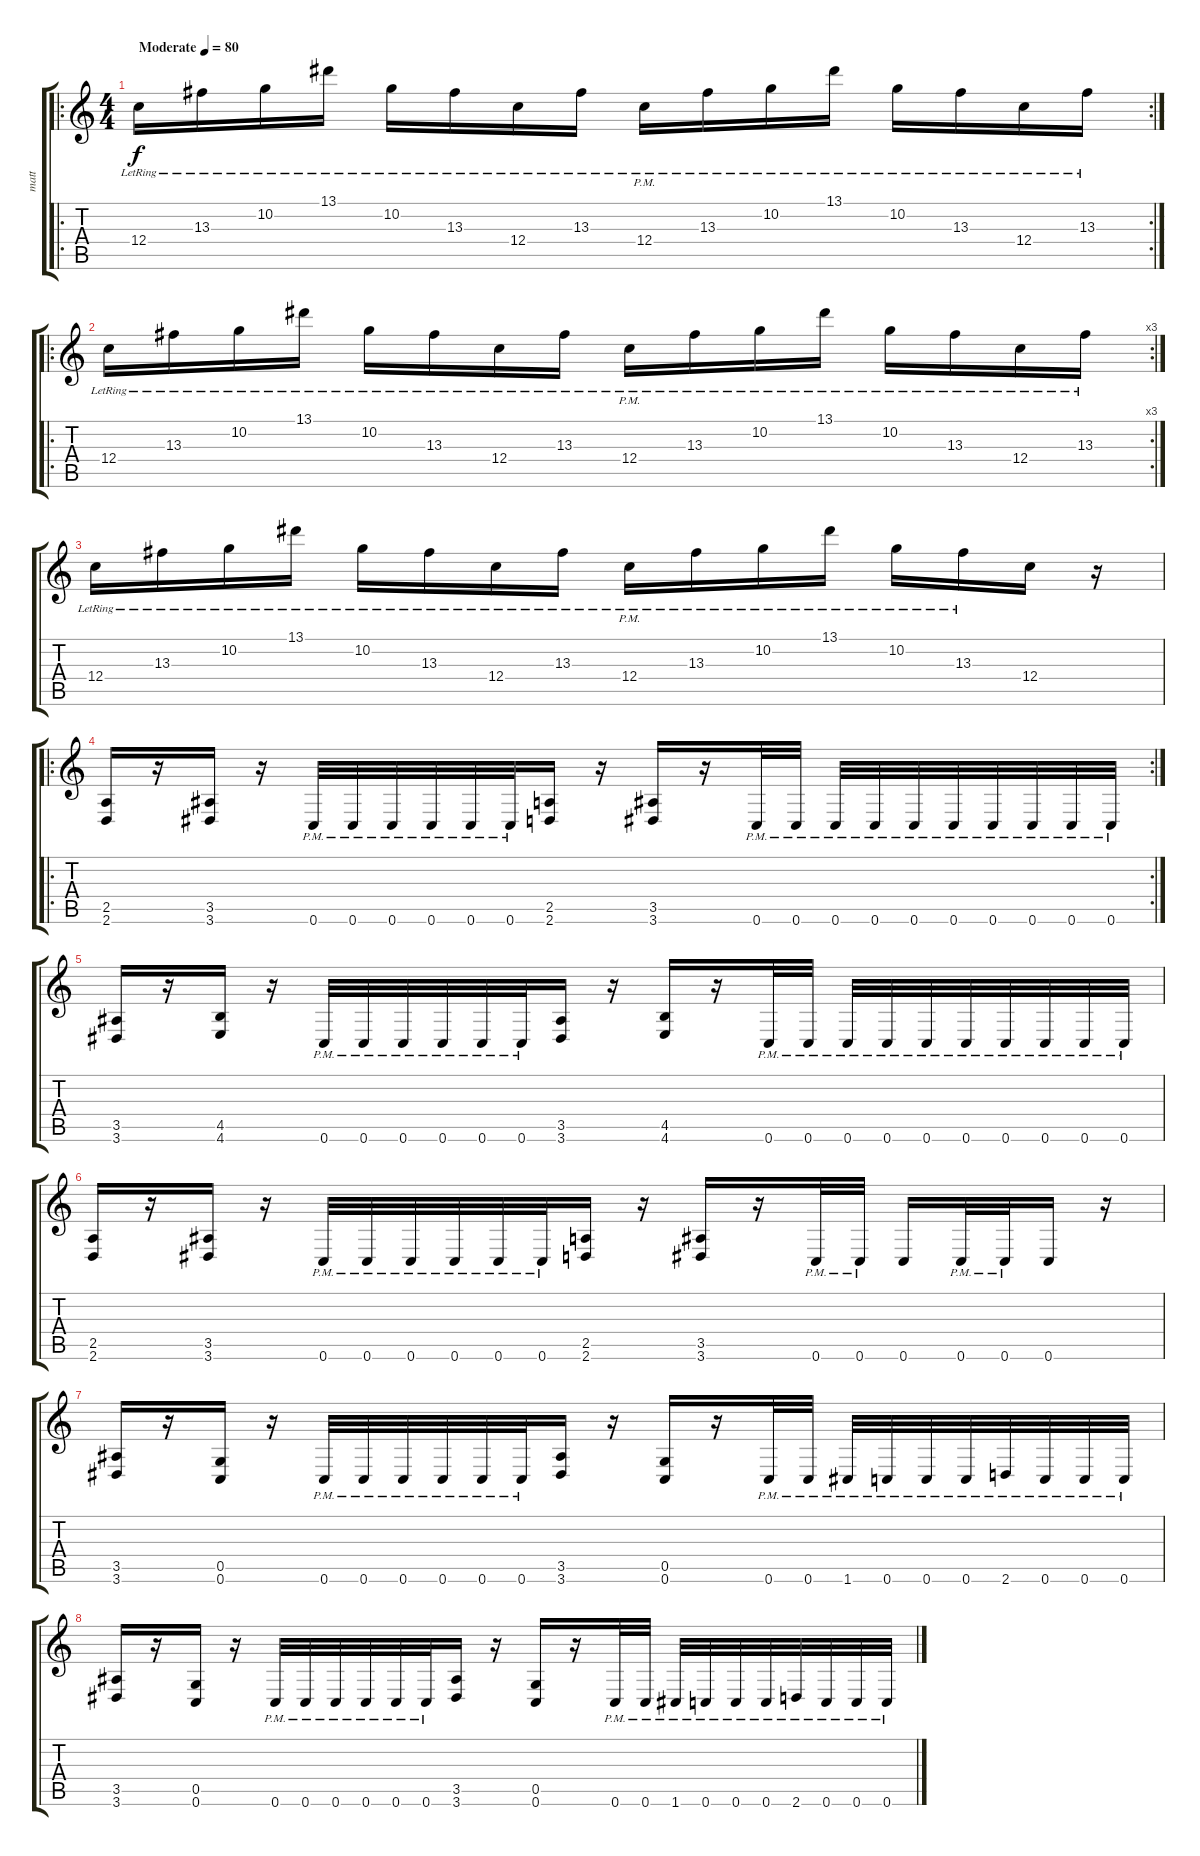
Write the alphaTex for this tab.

\track ("matt" "matt") {instrument distortionguitar}
\staff {score tabs}
\tuning (D4 A3 F3 C3 G2 C2) {hide}
\ro
\rc 2
\ts (4 4)
\tempo (80 "Moderate")
\clef g2
\ks c
12.4{lr}.16{dy f volume 10 instrument distortionguitar} 13.3{lr}.16 10.2{lr}.16 13.1{lr}.16 10.2{lr}.16 13.3{lr}.16 12.4{lr}.16 13.3{lr}.16 12.4{pm lr}.16 13.3{lr}.16 10.2{lr}.16 13.1{lr}.16 10.2{lr}.16 13.3{lr}.16 12.4{lr}.16 13.3{lr}.16 |
\ro
\rc 3
12.4{lr}.16{volume 9} 13.3{lr}.16 10.2{lr}.16 13.1{lr}.16 10.2{lr}.16 13.3{lr}.16 12.4{lr}.16 13.3{lr}.16 12.4{pm lr}.16 13.3{lr}.16 10.2{lr}.16 13.1{lr}.16 10.2{lr}.16 13.3{lr}.16 12.4{lr}.16 13.3{lr}.16 |
12.4{lr}.16 13.3{lr}.16 10.2{lr}.16 13.1{lr}.16 10.2{lr}.16 13.3{lr}.16 12.4{lr}.16 13.3{lr}.16 12.4{pm lr}.16 13.3{lr}.16 10.2{lr}.16 13.1{lr}.16 10.2{lr}.16 13.3{lr}.16 12.4.16 r.16 |
\ro
\rc 2
(2.5 2.6).16 r.16 (3.5 3.6).16 r.16 0.6{pm}.32 0.6{pm}.32 0.6{pm}.32 0.6{pm}.32 0.6{pm}.32 0.6{pm}.32 (2.5 2.6).16 r.16 (3.5 3.6).16 r.16 0.6{pm}.32 0.6{pm}.32 0.6{pm}.32 0.6{pm}.32 0.6{pm}.32 0.6{pm}.32 0.6{pm}.32 0.6{pm}.32 0.6{pm}.32 0.6{pm}.32 |
(3.5 3.6).16 r.16 (4.5 4.6).16 r.16 0.6{pm}.32 0.6{pm}.32 0.6{pm}.32 0.6{pm}.32 0.6{pm}.32 0.6{pm}.32 (3.5 3.6).16 r.16 (4.5 4.6).16 r.16 0.6{pm}.32 0.6{pm}.32 0.6{pm}.32 0.6{pm}.32 0.6{pm}.32 0.6{pm}.32 0.6{pm}.32 0.6{pm}.32 0.6{pm}.32 0.6{pm}.32 |
(2.5 2.6).16 r.16 (3.5 3.6).16 r.16 0.6{pm}.32 0.6{pm}.32 0.6{pm}.32 0.6{pm}.32 0.6{pm}.32 0.6{pm}.32 (2.5 2.6).16 r.16 (3.5 3.6).16 r.16 0.6{pm}.32 0.6{pm}.32 0.6.16 0.6{pm}.32 0.6{pm}.32 0.6.16 r.16 |
(3.5 3.6).16 r.16 (0.5 0.6).16 r.16 0.6{pm}.32 0.6{pm}.32 0.6{pm}.32 0.6{pm}.32 0.6{pm}.32 0.6{pm}.32 (3.5 3.6).16 r.16 (0.5 0.6).16 r.16 0.6{pm}.32 0.6{pm}.32 1.6{pm}.32 0.6{pm}.32 0.6{pm}.32 0.6{pm}.32 2.6{pm}.32 0.6{pm}.32 0.6{pm}.32 0.6{pm}.32 |
(3.5 3.6).16 r.16 (0.5 0.6).16 r.16 0.6{pm}.32 0.6{pm}.32 0.6{pm}.32 0.6{pm}.32 0.6{pm}.32 0.6{pm}.32 (3.5 3.6).16 r.16 (0.5 0.6).16 r.16 0.6{pm}.32 0.6{pm}.32 1.6{pm}.32 0.6{pm}.32 0.6{pm}.32 0.6{pm}.32 2.6{pm}.32 0.6{pm}.32 0.6{pm}.32 0.6{pm}.32
